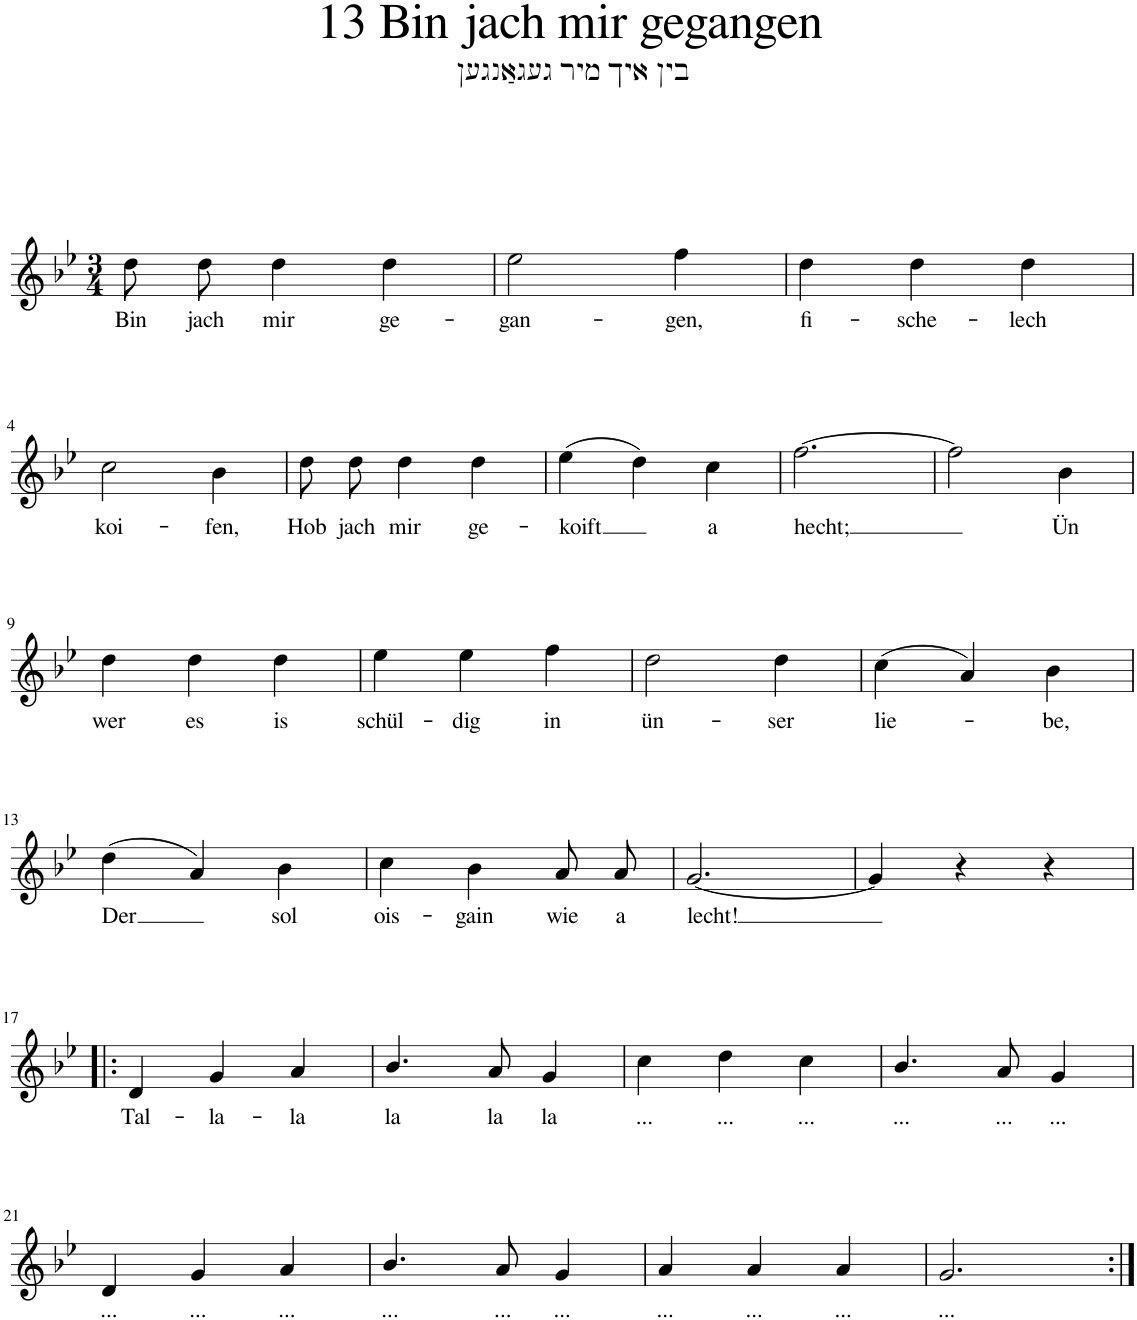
**kern	**text
*part1	*part1
*staff1	*staff1
*I"Piano	*
*I'Pno.	*
*clefG2	*
*k[b-e-]	*
*M3/4	*
=1	=1
!	!LO:LY:b
8dd\L	Bin
!	!LO:LY:b
8dd\J	jach
!	!LO:LY:b
4dd\	mir
!	!LO:LY:b
4dd\	ge-
=2	=2
!	!LO:LY:b
2ee-\	-gan-
!	!LO:LY:b
4ff\	-gen,
=3	=3
!	!LO:LY:b
4dd\	fi-
!	!LO:LY:b
4dd\	-sche-
!	!LO:LY:b
4dd\	-lech
!!LO:LB:g=z
=4	=4
!	!LO:LY:b
2cc\	koi-
!	!LO:LY:b
4b-\	-fen,
=5	=5
!	!LO:LY:b
8dd\L	Hob
!	!LO:LY:b
8dd\J	jach
!	!LO:LY:b
4dd\	mir
!	!LO:LY:b
4dd\	ge-
=6	=6
!	!LO:LY:b
(4ee-\	-koift
4dd\)	.
!	!LO:LY:b
4cc\	a
=7	=7
!	!LO:LY:b
[2.ff\	hecht;
=8	=8
2ff\]	.
!	!LO:LY:b
4b-\	Ün
!!LO:LB:g=z
=9	=9
!	!LO:LY:b
4dd\	wer
!	!LO:LY:b
4dd\	es
!	!LO:LY:b
4dd\	is
=10	=10
!	!LO:LY:b
4ee-\	schül-
!	!LO:LY:b
4ee-\	-dig
!	!LO:LY:b
4ff\	in
=11	=11
!	!LO:LY:b
2dd\	ün-
!	!LO:LY:b
4dd\	-ser
=12	=12
!	!LO:LY:b
(4cc\	lie-
4a/)	.
!	!LO:LY:b
4b-\	-be,
!!LO:LB:g=z
=13	=13
!	!LO:LY:b
(4dd\	Der
4a/)	.
!	!LO:LY:b
4b-\	sol
=14	=14
!	!LO:LY:b
4cc\	ois-
!	!LO:LY:b
4b-\	-gain
!	!LO:LY:b
8a/L	wie
!	!LO:LY:b
8a/J	a
=15	=15
!	!LO:LY:b
[2.g/	lecht!
=16	=16
4g/]	.
4r	.
4r	.
!!LO:LB:g=z
=17!|:	=17!|:
!	!LO:LY:b
4d/	Tal-
!	!LO:LY:b
4g/	-la-
!	!LO:LY:b
4a/	-la
=18	=18
!	!LO:LY:b
4.b-/	la
!	!LO:LY:b
8a/	la
!	!LO:LY:b
4g/	la
=19	=19
!	!LO:LY:b
4cc\	...
!	!LO:LY:b
4dd\	...
!	!LO:LY:b
4cc\	...
=20	=20
!	!LO:LY:b
4.b-/	...
!	!LO:LY:b
8a/	...
!	!LO:LY:b
4g/	...
!!LO:LB:g=z
=21	=21
!	!LO:LY:b
4d/	...
!	!LO:LY:b
4g/	...
!	!LO:LY:b
4a/	...
=22	=22
!	!LO:LY:b
4.b-/	...
!	!LO:LY:b
8a/	...
!	!LO:LY:b
4g/	...
=23	=23
!	!LO:LY:b
4a/	...
!	!LO:LY:b
4a/	...
!	!LO:LY:b
4a/	...
=24	=24
!	!LO:LY:b
2.g/	...
=:|!	=:|!
*-	*-
